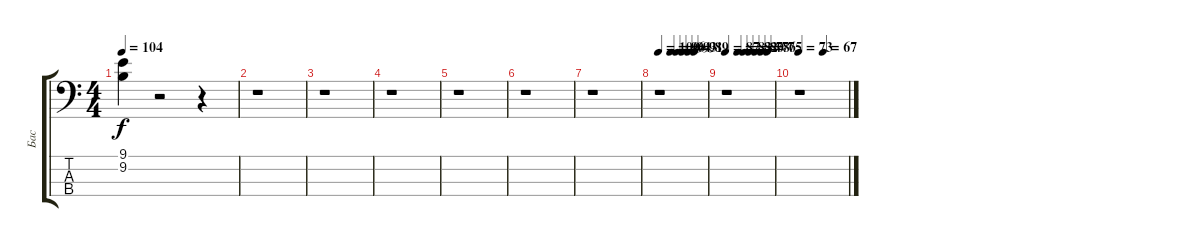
\track ("Бас" "Бас") {instrument fretlessbass}
\staff {score tabs}
\tuning (G2 D2 A1 E1) {hide}
\ts (4 4)
\tempo 104
\clef f4
\ks c
(9.1 9.2).4{dy f} r.2 r.4 |
r.1 |
r.1 |
r.1 |
r.1 |
r.1 |
r.1 |
\tempo 100
\tempo (96 0.25)
\tempo (94 0.375)
\tempo (93 0.5)
\tempo (91 0.625)
\tempo (89 0.75)
r.1 |
\tempo 87
\tempo (83 0.25)
\tempo (82 0.375)
\tempo (80 0.5)
\tempo (78 0.625)
\tempo (76 0.75)
\tempo (75 0.875)
r.1 |
\tempo 73
\tempo (67 0.5)
r.1
